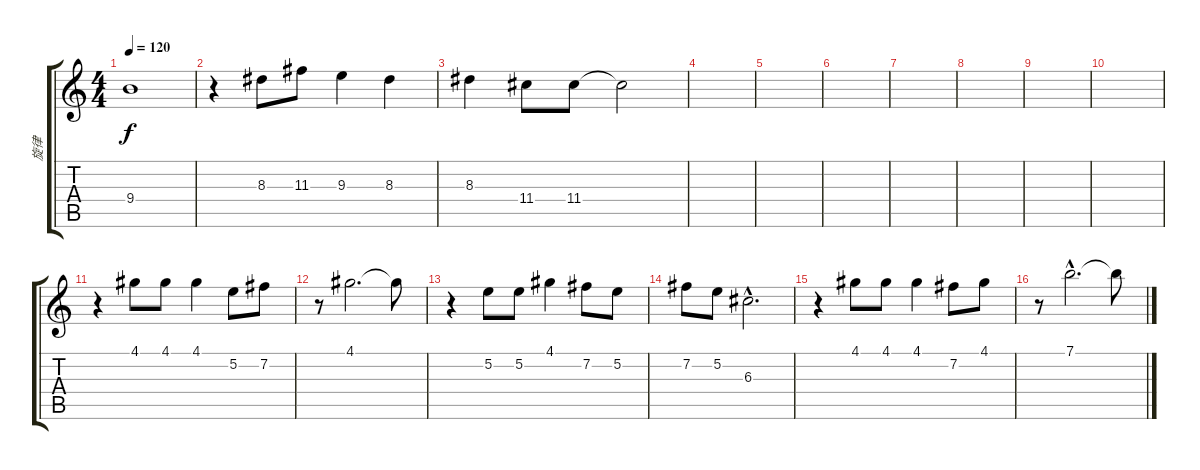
\track ("旋律" "旋律") {instrument overdrivenguitar}
\staff {score tabs}
\tuning (E4 B3 G3 D3 A2 E2) {hide}
\ts (4 4)
\tempo 120
\clef g2
\ks c
9.4{t}.1{dy f} |
r.4 8.3.8 11.3.8 9.3.4 8.3.4 |
8.3.4 11.4.8 11.4.8 11.4{t}.2 |
|
|
|
|
|
|
|
r.4 4.1.8 4.1.8 4.1.4 5.2.8 7.2.8 |
r.8 4.1.2{d} 4.1{t}.8 |
r.4 5.2.8 5.2.8 4.1.4 7.2.8 5.2.8 |
7.2.8 5.2.8 6.3{hac}.2{d} |
r.4 4.1.8 4.1.8 4.1.4 7.2.8 4.1.8 |
r.8 7.1{hac}.2{d} 7.1{t}.8
